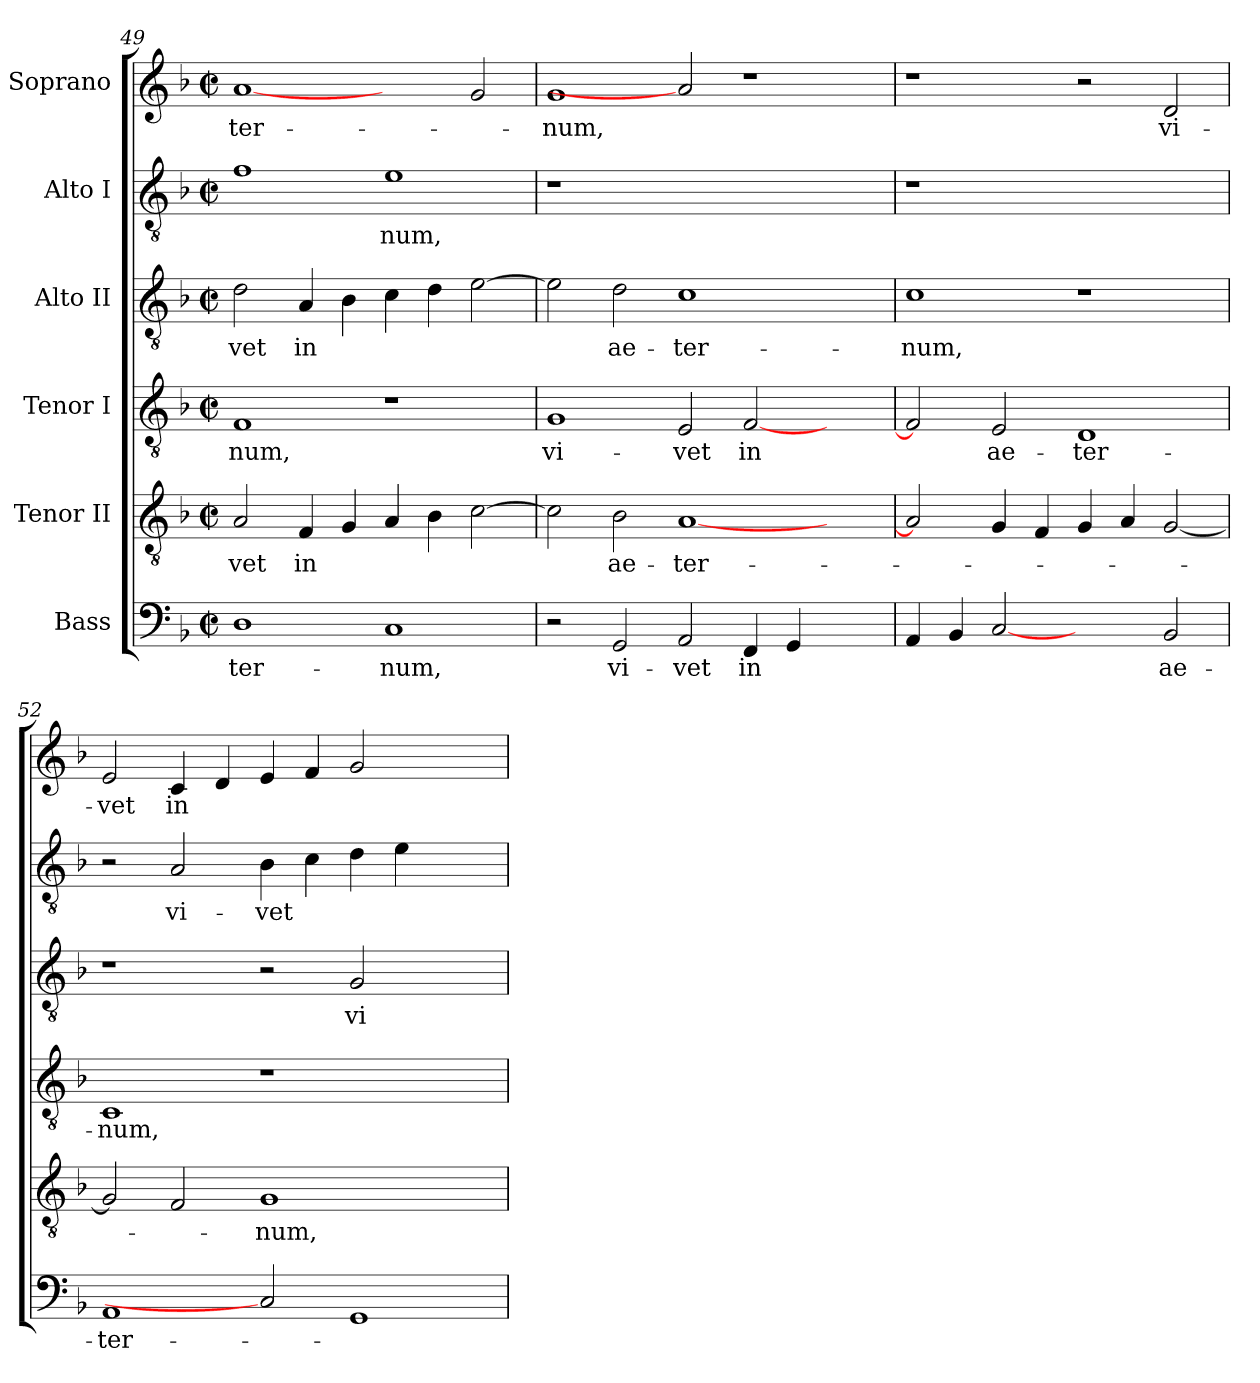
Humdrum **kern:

**kern	**text	**kern	**text	**kern	**text	**kern	**text	**kern	**text	**kern	**text
*part6	*part6	*part5	*part5	*part4	*part4	*part3	*part3	*part2	*part2	*part1	*part1
*staff6	*staff6	*staff5	*staff5	*staff4	*staff4	*staff3	*staff3	*staff2	*staff2	*staff1	*staff1
*I"Bass	*	*I"Tenor II	*	*I"Tenor I	*	*I"Alto II	*	*I"Alto I	*	*I"Soprano	*
!!LO:PB:g=z
*clefF4	*	*clefGv2	*	*clefGv2	*	*clefGv2	*	*clefGv2	*	*clefG2	*
*k[b-]	*	*k[b-]	*	*k[b-]	*	*k[b-]	*	*k[b-]	*	*k[b-]	*
*F:	*	*F:	*	*F:	*	*F:	*	*F:	*	*F:	*
*M2/2	*	*M2/2	*	*M2/2	*	*M2/2	*	*M2/2	*	*M2/2	*
*met(c|)	*	*met(c|)	*	*met(c|)	*	*met(c|)	*	*met(c|)	*	*met(c|)	*
=49	=49	=49	=49	=49	=49	=49	=49	=49	=49	=49	=49
!	!LO:LY:b:color=#000000	!	!	!	!	!	!	!	!	!	!
!	!	!	!LO:LY:b:color=#000000	!	!	!	!	!	!	!	!
!	!	!	!	!	!LO:LY:b:color=#000000	!	!	!	!	!	!
!	!	!	!	!	!	!	!LO:LY:b:color=#000000	!	!	!	!
!	!	!	!	!	!	!	!	!	!	!	!LO:LY:b:color=#000000
1Di	-ter-	2Ai/	-vet	1Fi	-num,	2di\	-vet	1fi	.	[1ai	-ter-
!	!	!	!LO:LY:b:color=#000000	!	!	!	!	!	!	!	!
!	!	!	!	!	!	!	!LO:LY:b:color=#000000	!	!	!	!
.	.	4Fi/	in	.	.	4Ai/	in	.	.	.	.
.	.	4Gi/	.	.	.	4B-i\	.	.	.	.	.
!	!LO:LY:b:color=#000000	!	!	!	!	!	!	!	!	!	!
!	!	!	!	!	!	!	!	!	!LO:LY:b:color=#000000	!	!
1Ci	-num,	4Ai/	.	1r	.	4ci\	.	1ei	-num,	2ryy	.
.	.	4B-i\	.	.	.	4di\	.	.	.	.	.
.	.	[>2ci\	.	.	.	[>2ei\	.	.	.	2gi/	.
=50	=50	=50	=50	=50	=50	=50	=50	=50	=50	=50	=50
!	!	!	!	!	!LO:LY:b:color=#000000	!	!	!LO:N:vis=1	!	!	!
!	!	!	!	!	!	!	!	!	!	!	!LO:LY:b:color=#000000
2r	.	2ci\]	.	1Gi	vi-	2ei\]	.	1r	.	1gi	-num,
!	!LO:LY:b:color=#000000	!	!	!	!	!	!	!	!	!	!
!	!	!	!LO:LY:b:color=#000000	!	!	!	!	!	!	!	!
!	!	!	!	!	!	!	!LO:LY:b:color=#000000	!	!	!	!
2GGi/	vi-	2B-i\	ae-	.	.	2di\	ae-	.	.	.	.
!	!LO:LY:b:color=#000000	!	!	!	!	!	!	!	!	!	!
!	!	!	!LO:LY:b:color=#000000	!	!	!	!	!	!	!	!
!	!	!	!	!	!LO:LY:b:color=#000000	!	!	!	!	!	!
!	!	!	!	!	!	!	!LO:LY:b:color=#000000	!	!	!	!
2AAi/	-vet	[<1Ai	-ter-	2Ei/	-vet	1ci	-ter-	1.ryy	.	2ai]	.
!	!LO:LY:b:color=#000000	!	!	!	!	!	!	!	!	!	!
!	!	!	!	!	!LO:LY:b:color=#000000	!	!	!	!	!	!
4FFi/	in	.	.	[<2Fi/	in	.	.	.	.	1r	.
4GGi/	.	.	.	.	.	.	.	.	.	.	.
2ryy	.	2ryy	.	2ryy	.	2ryy	.	.	.	.	.
=51	=51	=51	=51	=51	=51	=51	=51	=51	=51	=51	=51
!	!	!	!	!	!	!	!LO:LY:b:color=#000000	!LO:N:vis=1	!	!	!
4AAi/	.	2Ai/]	.	2Fi/]	.	1ci	-num,	1r	.	1r	.
4BB-i/	.	.	.	.	.	.	.	.	.	.	.
!	!	!	!	!	!LO:LY:b:color=#000000	!	!	!	!	!	!
[2Ci	.	4Gi/	.	2Ei/	ae-	.	.	.	.	.	.
.	.	4Fi/	.	.	.	.	.	.	.	.	.
!	!	!	!	!	!LO:LY:b:color=#000000	!	!	!	!	!	!
2ryy	.	4Gi/	.	1Di	-ter-	1r	.	1ryy	.	2r	.
.	.	4Ai/	.	.	.	.	.	.	.	.	.
!	!LO:LY:b:color=#000000	!	!	!	!	!	!	!	!	!	!
!	!	!	!	!	!	!	!	!	!	!	!LO:LY:b:color=#000000
2BB-i/	ae-	[<2Gi/	.	.	.	.	.	.	.	2di/	vi-
=52	=52	=52	=52	=52	=52	=52	=52	=52	=52	=52	=52
!	!LO:LY:b:color=#000000	!	!	!	!	!	!	!	!	!	!
!	!	!	!	!	!LO:LY:b:color=#000000	!	!	!	!	!	!
!	!	!	!	!	!	!	!	!	!	!	!LO:LY:b:color=#000000
1AAi	-ter-	2Gi/]	.	1Ci	-num,	1r	.	2r	.	2ei/	-vet
!	!	!	!	!	!	!	!	!	!LO:LY:b:color=#000000	!	!
!	!	!	!	!	!	!	!	!	!	!	!LO:LY:b:color=#000000
.	.	2Fi/	.	.	.	.	.	2Ai/	vi-	4ci/	in
.	.	.	.	.	.	.	.	.	.	4di/	.
!	!	!	!LO:LY:b:color=#000000	!	!	!	!	!	!	!	!
!	!	!	!	!	!	!	!	!	!LO:LY:b:color=#000000	!	!
2Ci]	.	1Gi	-num,	1r	.	2r	.	4B-i\	-vet	4ei/	.
.	.	.	.	.	.	.	.	4ci\	.	4fi/	.
!	!	!	!	!	!	!	!LO:LY:b:color=#000000	!	!	!	!
1GGi	.	.	.	.	.	2Gi/	vi-	4di\	.	2gi/	.
.	.	.	.	.	.	.	.	4ei\	.	.	.
.	.	2ryy	.	2ryy	.	2ryy	.	2ryy	.	2ryy	.
=	=	=	=	=	=	=	=	=	=	=	=
*-	*-	*-	*-	*-	*-	*-	*-	*-	*-	*-	*-
